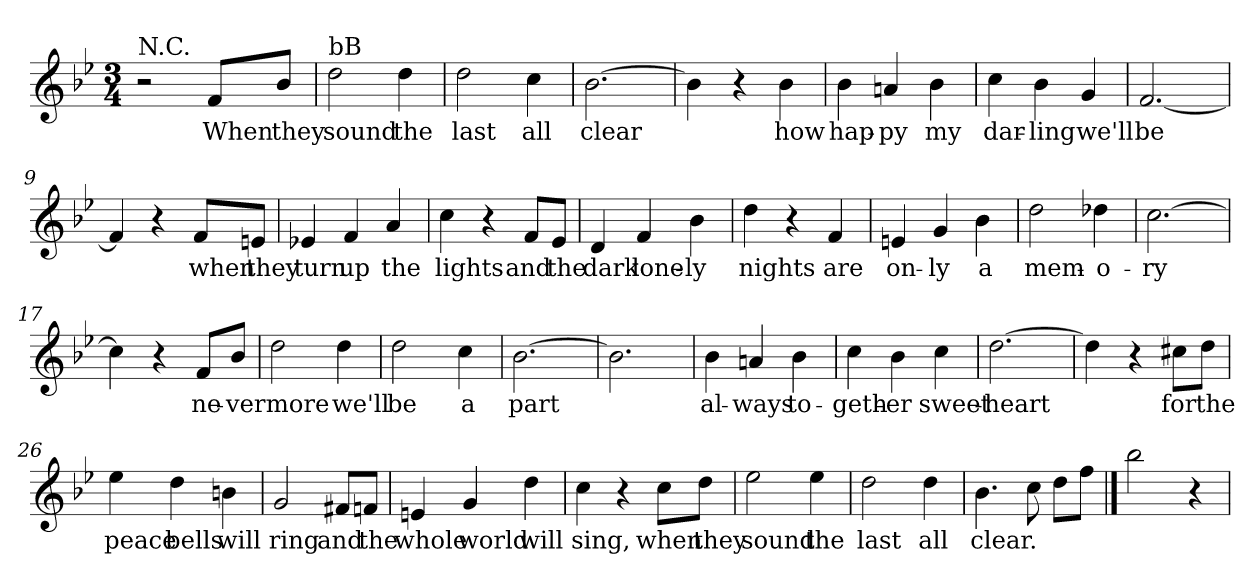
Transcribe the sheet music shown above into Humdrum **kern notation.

**kern	**text
*part1	*part1
*staff1	*staff1
*clefG2	*
*k[b-e-]	*
*B-:	*
*M3/4	*
=1	=1
!LO:TX:a:t=N.C.	!
2r	.
8f/L	When
8b-/J	they
=2	=2
!LO:TX:a:t=bB	!
2dd\	sound
4dd\	the
=3	=3
2dd\	last
4cc\	all
=4	=4
[2.b-\	clear
=5	=5
4b-\]	.
4r	.
4b-\	how
=6	=6
4b-\	hap-
4an/	-py
4b-\	my
!!LO:LB:g=z
=7	=7
4cc\	dar-
4b-\	-ling
4g/	we'll
=8	=8
[2.f/	be
=9	=9
4f/]	.
4r	.
8f/L	when
8en/J	they
=10	=10
4e-X/	turn
4f/	up
4a/	the
=11	=11
4cc\	lights
4r	.
8f/L	and
8e-/J	the
!!LO:LB:g=z
=12	=12
4d/	dark
4f/	lone-
4b-\	-ly
=13	=13
4dd\	nights
4r	.
4f/	are
=14	=14
4en/	on-
4g/	-ly
4b-\	a
=15	=15
2dd\	mem-
4dd-X\	-o-
=16	=16
[2.cc\	-ry
=17	=17
4cc\]	.
4r	.
8f/L	ne-
8b-/J	-ver
=18	=18
2dd\	more
4dd\	we'll
!!LO:LB:g=z
=19	=19
2dd\	be
4cc\	a
=20	=20
[2.b-\	part
=21	=21
2.b-\]	.
=22	=22
4b-\	al-
4an/	-ways
4b-\	to-
=23	=23
4cc\	-geth-
4b-\	-er
4cc\	sweet-
=24	=24
[2.dd\	-heart
=25	=25
4dd\]	.
4r	.
8cc#X\L	for
8dd\J	the
!!LO:LB:g=z
=26	=26
4ee-\	peace
4dd\	bells
4bn\	will
=27	=27
2g/	ring
8f#X/L	and
8fn/J	the
=28	=28
4en/	whole
4g/	world
4dd\	will
=29	=29
4cc\	sing,
4r	.
8cc\L	when
8dd\J	they
!!LO:LB:g=z
=30	=30
2ee-\	sound
4ee-\	the
=31	=31
2dd\	last
4dd\	all
=32	=32
4.b-\	clear.
8cc\	.
8dd\L	.
8ff\J	.
==33	==33
2bb-\	.
4r	.
=	=
*-	*-
